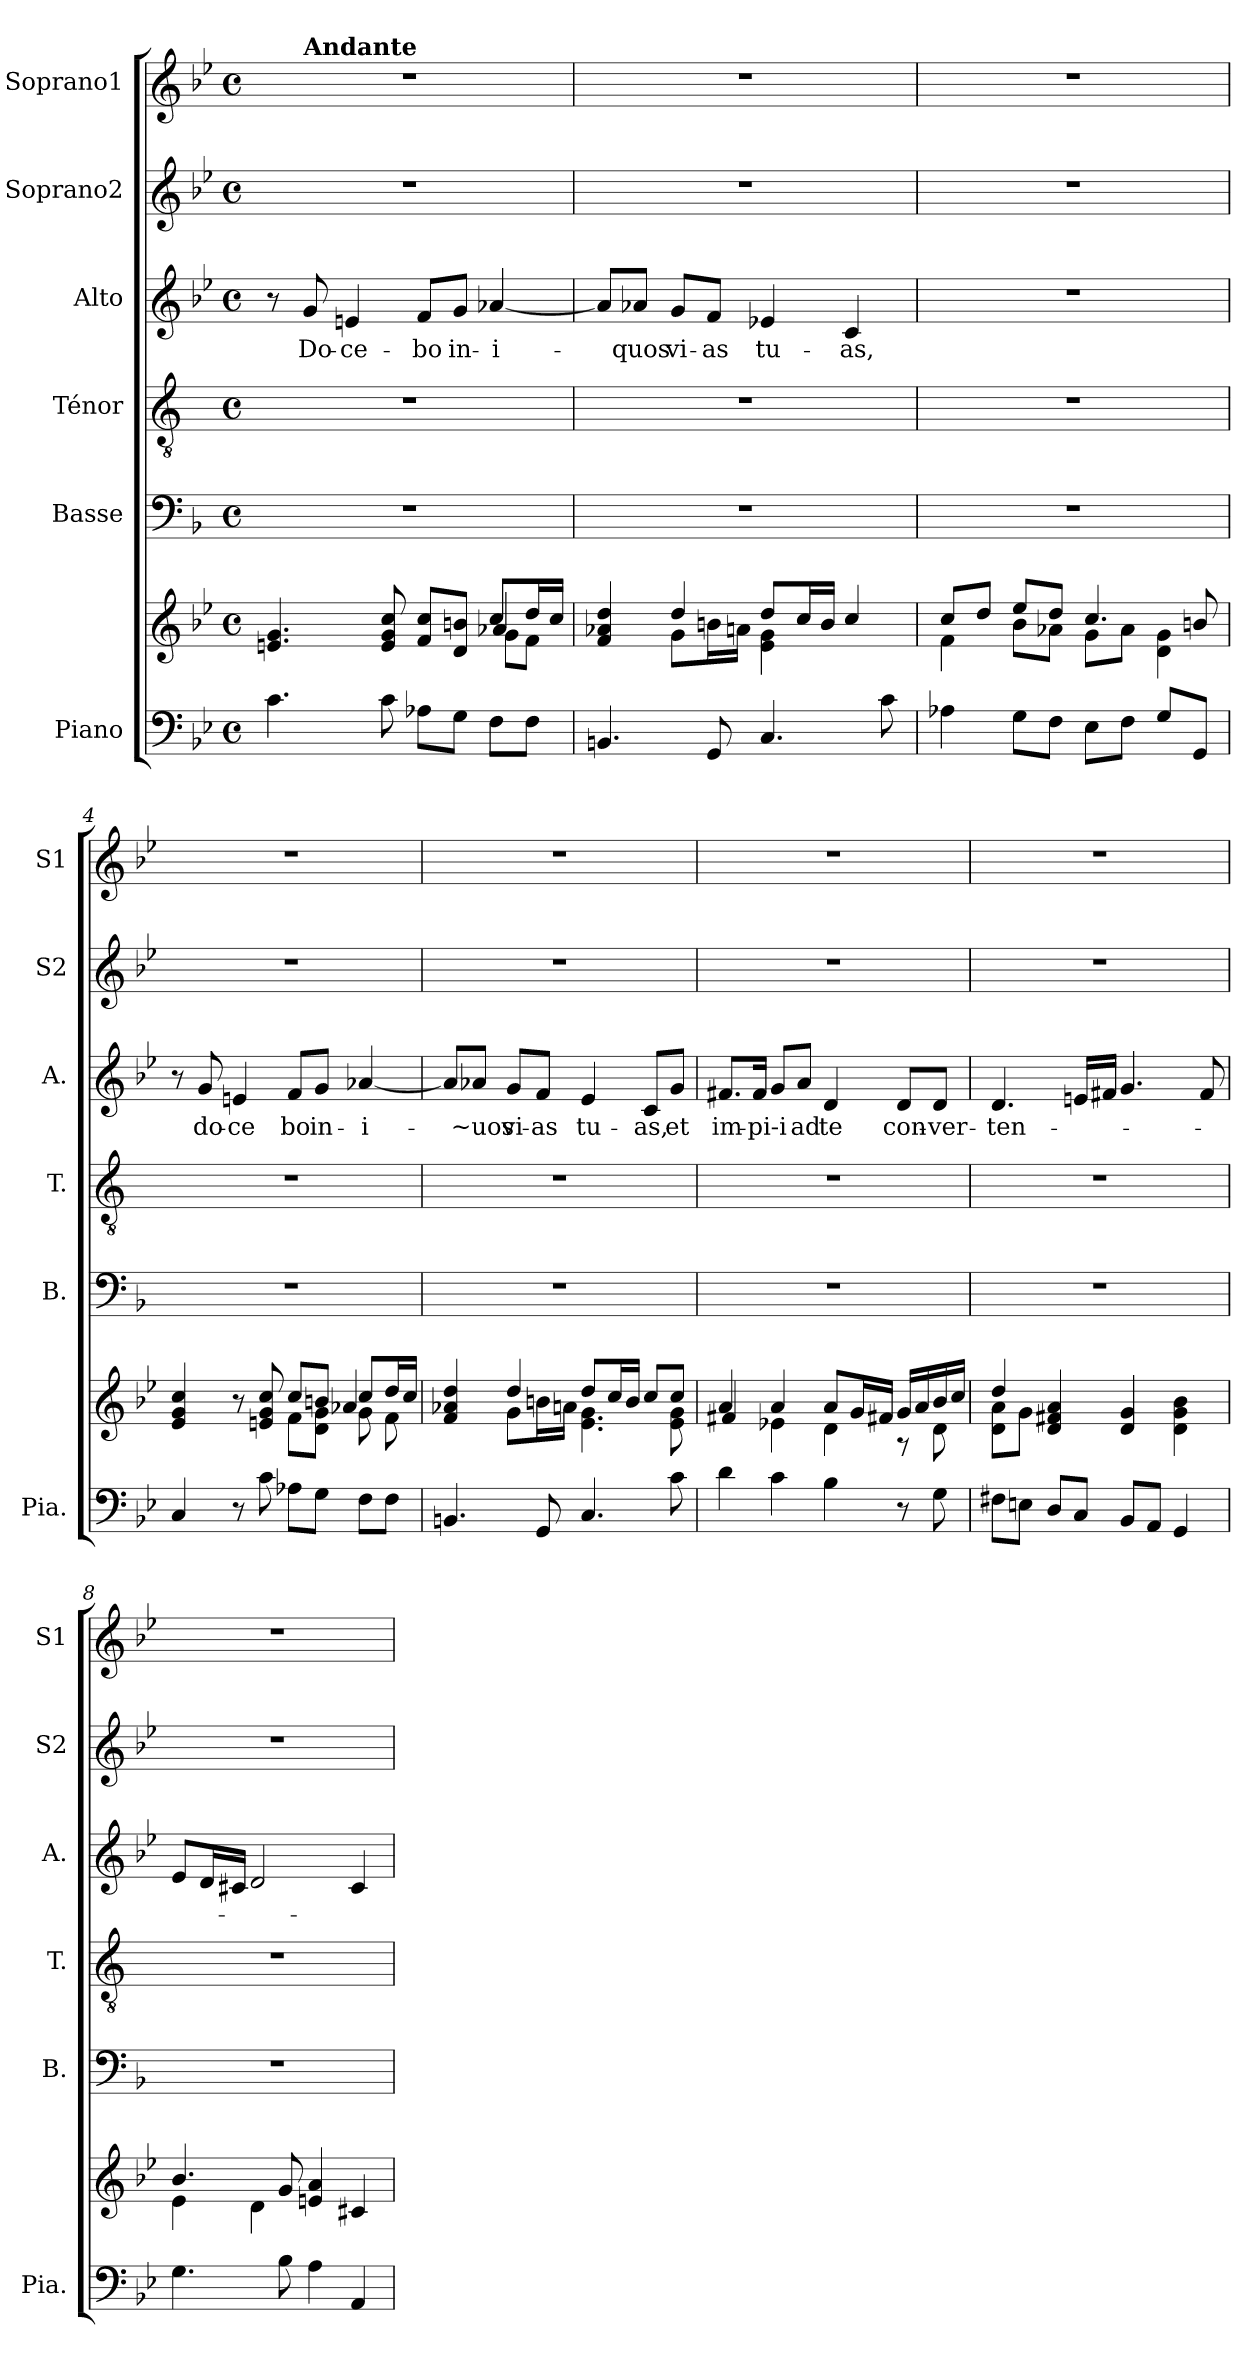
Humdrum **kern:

**kern	**kern	**kern	**kern	**kern	**text	**kern	**kern
*part6	*part6	*part5	*part4	*part3	*part3	*part2	*part1
*staff7	*staff6	*staff5	*staff4	*staff3	*staff3	*staff2	*staff1
*I"Piano	*	*I"Basse	*I"Ténor	*I"Alto	*	*I"Soprano2	*I"Soprano1
*I'Pia.	*	*I'B.	*I'T.	*I'A.	*	*I'S2	*I'S1
*clefF4	*clefG2	*clefF4	*clefGv2	*clefG2	*	*clefG2	*clefG2
*	*	*ITrd4c7	*ITrd1c2	*	*	*	*
*k[b-e-]	*k[b-e-]	*k[b-e-]	*k[b-e-]	*k[b-e-]	*	*k[b-e-]	*k[b-e-]
*M4/4	*M4/4	*M4/4	*M4/4	*M4/4	*	*M4/4	*M4/4
*met(c)	*met(c)	*met(c)	*met(c)	*met(c)	*	*met(c)	*met(c)
=1	=1	=1	=1	=1	=1	=1	=1
*	*^	*	*	*	*	*	*^
*	*	*^	*	*	*	*	*	*	*
4.c\	4.en/ 4.g/	2.ryy	2.ryy	1r	1r	8r	.	1r	1r	8ryy
!	!	!	!	!	!	!	!	!	!	!LO:TX:a:B:t=Andante
!	!	!	!	!	!	!	!LO:LY:b	!	!	!
.	.	.	.	.	.	8g/	Do-	.	.	2..ryy
!	!	!	!	!	!	!	!LO:LY:b	!	!	!
.	.	.	.	.	.	4en/	-ce-	.	.	.
8c\	8e/ 8g/ 8cc/	.	.	.	.	.	.	.	.	.
!	!	!	!	!	!	!	!LO:LY:b	!	!	!
8A-X\L	8f/ 8cc/L	.	.	.	.	8f/L	-bo	.	.	.
!	!	!	!	!	!	!	!LO:LY:b	!	!	!
8G\J	8d/ 8bn/J	.	.	.	.	8g/J	in-	.	.	.
!	!	!	!	!	!	!	!LO:LY:b	!	!	!
8F\L	8cc/L	4a-X/	8g\L	.	.	[4a-X/	-i-	.	.	.
8F\J	16dd/L	.	8f\J	.	.	.	.	.	.	.
.	16cc/JJ	.	.	.	.	.	.	.	.	.
*	*	*v	*v	*	*	*	*	*	*v	*v
=2	=2	=2	=2	=2	=2	=2	=2	=2
4.BBn/	4f/ 4a-X/ 4dd/	4ryy	1r	1r	8a-/L]	.	1r	1r
!	!	!	!	!	!	!LO:LY:b	!	!
.	.	.	.	.	8a-X/J	-quos	.	.
!	!	!	!	!	!	!LO:LY:b	!	!
.	4dd/	8g\L	.	.	8g/L	vi-	.	.
!	!	!	!	!	!	!LO:LY:b	!	!
8GG/	.	16bn\L	.	.	8f/J	-as	.	.
.	.	16an\JJ	.	.	.	.	.	.
!	!	!	!	!	!	!LO:LY:b	!	!
4.C/	8dd/L	4e-\ 4g\	.	.	4e-X/	tu-	.	.
.	16cc/L	.	.	.	.	.	.	.
.	16b/JJ	.	.	.	.	.	.	.
!	!	!	!	!	!	!LO:LY:b	!	!
.	4cc/	4ryy	.	.	4c/	-as,	.	.
8c\	.	.	.	.	.	.	.	.
=3	=3	=3	=3	=3	=3	=3	=3	=3
4A-X\	8cc/L	4f\	1r	1r	1r	.	1r	1r
.	8dd/J	.	.	.	.	.	.	.
8G\L	8ee-/L	8b-\L	.	.	.	.	.	.
8F\J	8dd/J	8a-X\J	.	.	.	.	.	.
8E-\L	4.cc/	8g\L	.	.	.	.	.	.
8F\J	.	8a-\J	.	.	.	.	.	.
8G/L	.	4d\ 4g\	.	.	.	.	.	.
8GG/J	8bn/	.	.	.	.	.	.	.
!!LO:LB:g=z
=4	=4	=4	=4	=4	=4	=4	=4	=4
*	*	*^	*	*	*	*	*	*
4C/	4e-/ 4g/ 4cc/	2ryy	2.ryy	1r	1r	8r	.	1r	1r
!	!	!	!	!	!	!	!LO:LY:b	!	!
.	.	.	.	.	.	8g/	do-	.	.
!	!	!	!	!	!	!	!LO:LY:b	!	!
8r	8r	.	.	.	.	4en/	-ce	.	.
8c\	8en/ 8g/ 8cc/	.	.	.	.	.	.	.	.
!	!	!	!	!	!	!	!LO:LY:b	!	!
8A-X\L	8cc/L	8f\L	.	.	.	8f/L	bo	.	.
!	!	!	!	!	!	!	!LO:LY:b	!	!
8G\J	8bn/J	8d\ 8g\J	.	.	.	8g/J	in-	.	.
!	!	!	!	!	!	!	!LO:LY:b	!	!
8F\L	8cc/L	8g\	4a-X/	.	.	[4a-X/	-i-	.	.
8F\J	16dd/L	8f\	.	.	.	.	.	.	.
.	16cc/JJ	.	.	.	.	.	.	.	.
*	*	*v	*v	*	*	*	*	*	*
=5	=5	=5	=5	=5	=5	=5	=5	=5
4.BBn/	4f/ 4a-X/ 4dd/	4ryy	1r	1r	8a-/L]	.	1r	1r
!	!	!	!	!	!	!LO:LY:b	!	!
.	.	.	.	.	8a-X/J	-~uos	.	.
!	!	!	!	!	!	!LO:LY:b	!	!
.	4dd/	8g\L	.	.	8g/L	vi-	.	.
!	!	!	!	!	!	!LO:LY:b	!	!
8GG/	.	16bn\L	.	.	8f/J	-as	.	.
.	.	16an\JJ	.	.	.	.	.	.
!	!	!	!	!	!	!LO:LY:b	!	!
4.C/	8dd/L	4.e-\ 4.g\	.	.	4e-/	tu-	.	.
.	16cc/L	.	.	.	.	.	.	.
.	16b/JJ	.	.	.	.	.	.	.
!	!	!	!	!	!	!LO:LY:b	!	!
.	8cc/L	.	.	.	8c/L	-as,	.	.
!	!	!	!	!	!	!LO:LY:b	!	!
8c\	8cc/J	8e-\ 8g\	.	.	8g/J	et	.	.
=6	=6	=6	=6	=6	=6	=6	=6	=6
!	!	!	!	!	!	!LO:LY:b	!	!
4d\	4a/	4f#X/	1r	1r	8.f#X/L	im-	1r	1r
!	!	!	!	!	!	!LO:LY:b	!	!
.	.	.	.	.	16f#/Jk	-pi-i	.	.
4c\	4a/	4e-X\	.	.	8g/L	.	.	.
!	!	!	!	!	!	!LO:LY:b	!	!
.	.	.	.	.	8a/J	ad	.	.
!	!	!	!	!	!	!LO:LY:b	!	!
4B-\	8a/L	4d\	.	.	4d/	te	.	.
.	16g/L	.	.	.	.	.	.	.
.	16f#X/JJ	.	.	.	.	.	.	.
!	!	!	!	!	!	!LO:LY:b	!	!
8r	16g/LL	8rA	.	.	8d/L	con-	.	.
.	16a/	.	.	.	.	.	.	.
!	!	!	!	!	!	!LO:LY:b	!	!
8G\	16b-/	8d\	.	.	8d/J	-ver-	.	.
.	16cc/JJ	.	.	.	.	.	.	.
!!LO:LB:g=z
=7	=7	=7	=7	=7	=7	=7	=7	=7
!	!	!	!	!	!	!LO:LY:b	!	!
8F#X\L	4dd/	8d\ 8a\L	1r	1r	4.d/	-ten-	1r	1r
8Eni\J	.	8g\J	.	.	.	.	.	.
8D/L	4d/ 4f#X/ 4a/	2.ryy	.	.	.	.	.	.
8C/J	.	.	.	.	16en/LL	.	.	.
.	.	.	.	.	16f#X/JJ	.	.	.
8BB-/L	4d/ 4g/	.	.	.	4.g/	.	.	.
8AA/J	.	.	.	.	.	.	.	.
4GG/	4d\ 4g\ 4b-\	.	.	.	.	.	.	.
.	.	.	.	.	8f#/	.	.	.
=8	=8	=8	=8	=8	=8	=8	=8	=8
4.G\	4.b-/	4e-\	1r	1r	8e-/L	.	1r	1r
.	.	.	.	.	16d/L	.	.	.
.	.	.	.	.	16c#X/JJ	.	.	.
.	.	4d\	.	.	2d/	.	.	.
8B-\	8g/	.	.	.	.	.	.	.
4A\	4en/ 4a/	2ryy	.	.	.	.	.	.
4AA/	4c#X/	.	.	.	4c#/	.	.	.
*	*v	*v	*	*	*	*	*	*
=	=	=	=	=	=	=	=
*-	*-	*-	*-	*-	*-	*-	*-
